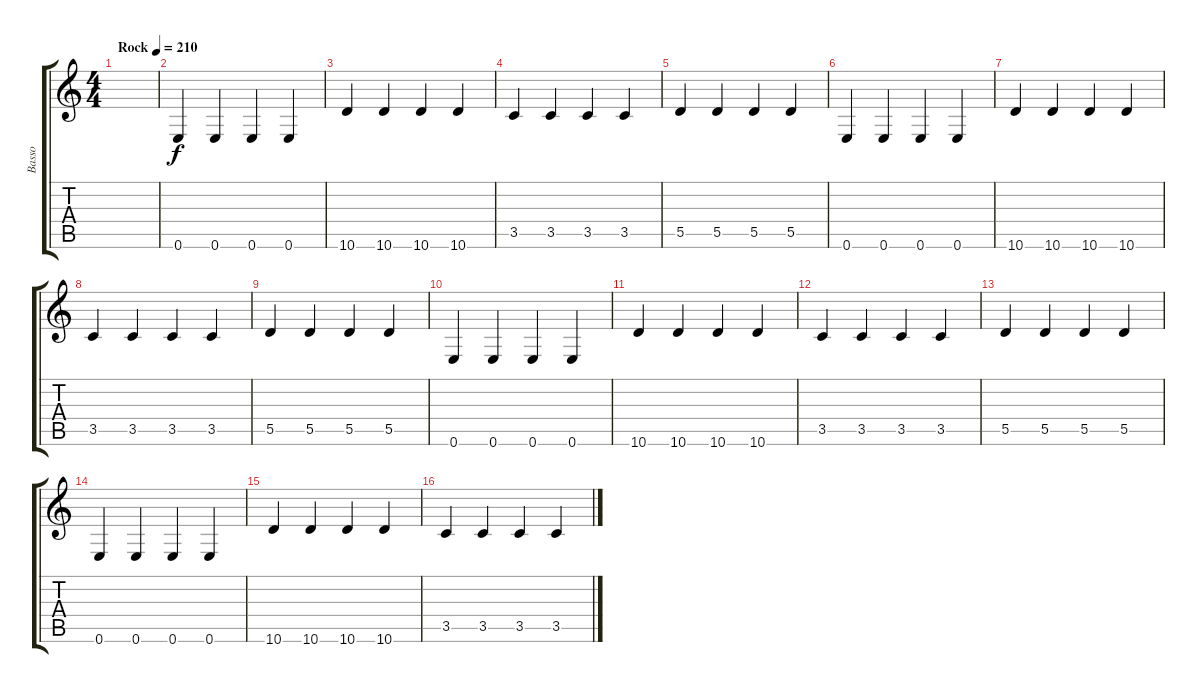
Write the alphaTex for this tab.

\track ("Basso" "Basso") {instrument electricbasspick}
\staff {score tabs}
\tuning (E4 B3 G3 D3 A2 E2) {hide}
\ts (4 4)
\tempo (210 "Rock")
\clef g2
\ks c
|
0.6.4 0.6.4 0.6.4 0.6.4 |
10.6.4 10.6.4 10.6.4 10.6.4 |
3.5.4 3.5.4 3.5.4 3.5.4 |
5.5.4 5.5.4 5.5.4 5.5.4 |
0.6.4 0.6.4 0.6.4 0.6.4 |
10.6.4 10.6.4 10.6.4 10.6.4 |
3.5.4 3.5.4 3.5.4 3.5.4 |
5.5.4 5.5.4 5.5.4 5.5.4 |
0.6.4 0.6.4 0.6.4 0.6.4 |
10.6.4 10.6.4 10.6.4 10.6.4 |
3.5.4 3.5.4 3.5.4 3.5.4 |
5.5.4 5.5.4 5.5.4 5.5.4 |
0.6.4 0.6.4 0.6.4 0.6.4 |
10.6.4 10.6.4 10.6.4 10.6.4 |
3.5.4 3.5.4 3.5.4 3.5.4
